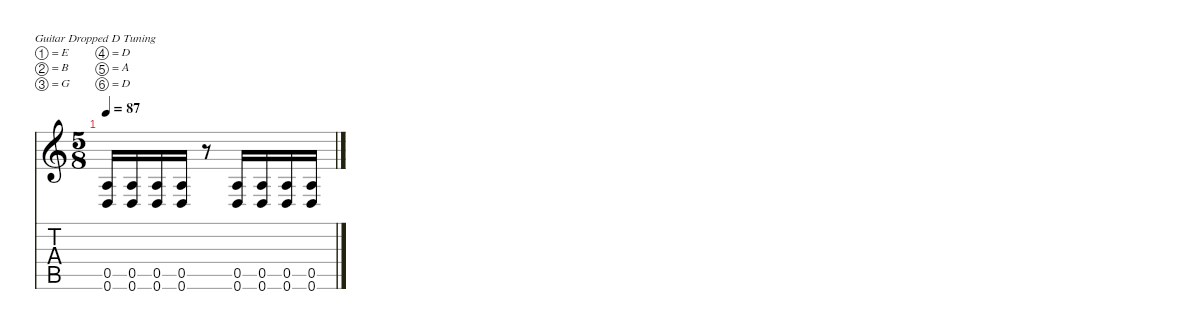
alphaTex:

\defaultSystemsLayout 4
\hideDynamics
\bracketExtendMode nobrackets
\singleTrackTrackNamePolicy hidden
\multiTrackTrackNamePolicy hidden
\otherSystemsTrackNameOrientation horizontal
\track ("Right Guitar" "dist.guit.") {mute instrument distortionguitar}
\staff {score tabs}
\tuning (E4 B3 G3 D3 A2 D2)
\ts (5 8)
\beaming (8 3 2)
\tempo 87
\clef g2
\ks c
(0.5 0.6).16{dy f} (0.5 0.6).16 (0.5 0.6).16 (0.5 0.6).16 r.8 (0.5 0.6).16 (0.5 0.6).16 (0.5 0.6).16 (0.5 0.6).16
